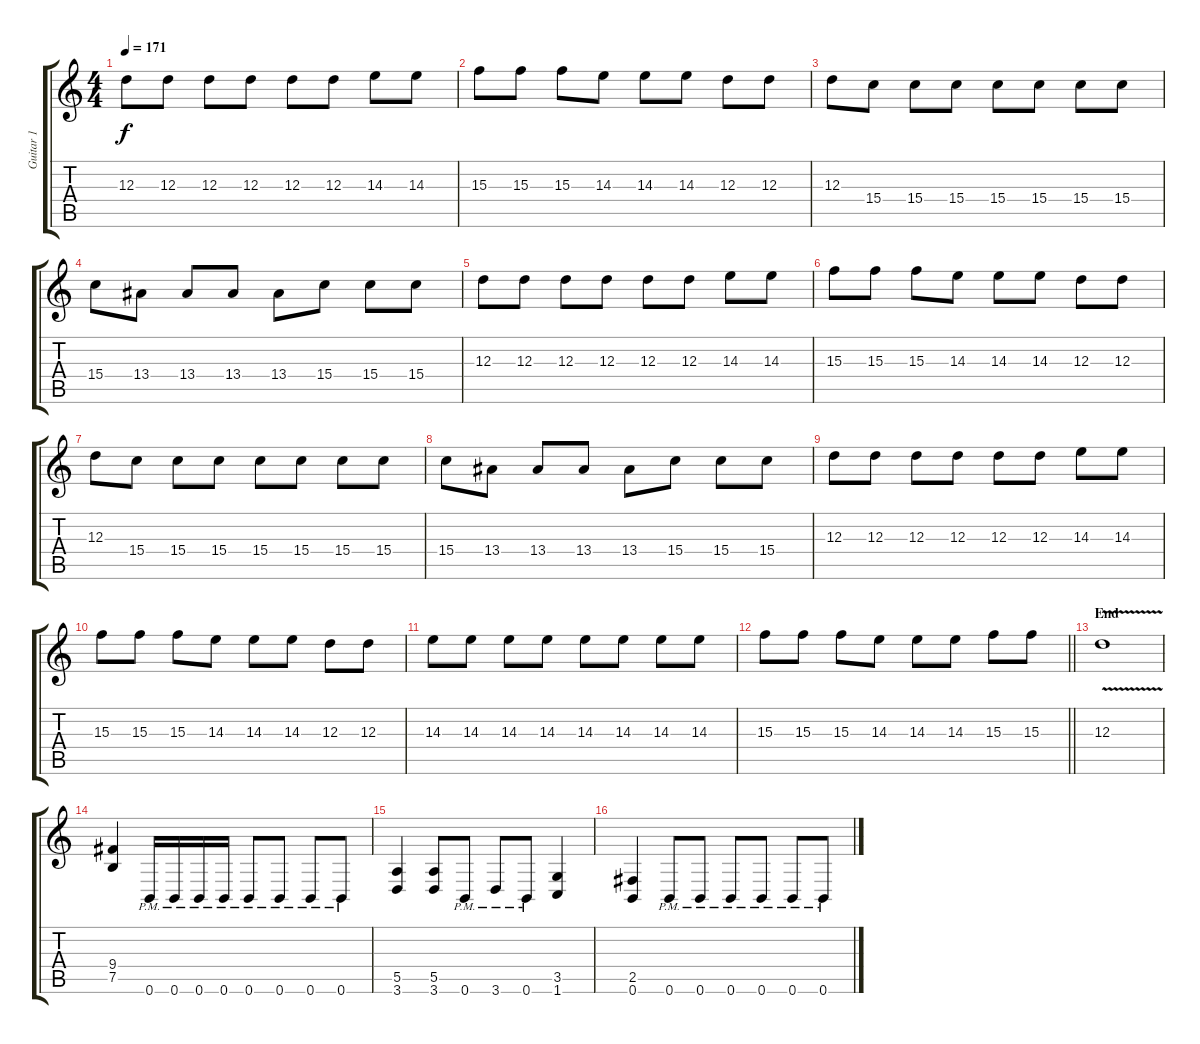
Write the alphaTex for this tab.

\track ("Guitar 1" "Guitar 1") {instrument distortionguitar}
\staff {score tabs}
\tuning (B3 Gb3 D3 A2 E2 B1) {hide}
\ts (4 4)
\tempo 171
\clef g2
\ks c
12.3.8{dy f} 12.3.8 12.3.8 12.3.8 12.3.8 12.3.8 14.3.8 14.3.8 |
15.3.8 15.3.8 15.3.8 14.3.8 14.3.8 14.3.8 12.3.8 12.3.8 |
12.3.8 15.4.8 15.4.8 15.4.8 15.4.8 15.4.8 15.4.8 15.4.8 |
15.4.8 13.4.8 13.4.8 13.4.8 13.4.8 15.4.8 15.4.8 15.4.8 |
12.3.8{volume 11} 12.3.8 12.3.8 12.3.8 12.3.8 12.3.8 14.3.8 14.3.8 |
15.3.8 15.3.8 15.3.8 14.3.8 14.3.8 14.3.8 12.3.8 12.3.8 |
12.3.8 15.4.8 15.4.8 15.4.8 15.4.8 15.4.8 15.4.8 15.4.8 |
15.4.8 13.4.8 13.4.8 13.4.8 13.4.8 15.4.8 15.4.8 15.4.8 |
12.3.8 12.3.8 12.3.8 12.3.8 12.3.8 12.3.8 14.3.8 14.3.8 |
15.3.8 15.3.8 15.3.8 14.3.8 14.3.8 14.3.8 12.3.8 12.3.8 |
14.3.8 14.3.8 14.3.8 14.3.8 14.3.8 14.3.8 14.3.8 14.3.8 |
\barLineRight lightlight
15.3.8 15.3.8 15.3.8 14.3.8 14.3.8 14.3.8 15.3.8 15.3.8 |
\section ("" "End")
12.3{v}.1 |
(9.4 7.5).4 0.6{pm}.16 0.6{pm}.16 0.6{pm}.16 0.6{pm}.16 0.6{pm}.8 0.6{pm}.8 0.6{pm}.8 0.6{pm}.8 |
(5.5 3.6).4 (5.5 3.6).8 0.6{pm}.8 3.6{pm}.8 0.6{pm}.8 (3.5 1.6).4 |
(2.5 0.6).4 0.6{pm}.8 0.6{pm}.8 0.6{pm}.8 0.6{pm}.8 0.6{pm}.8 0.6{pm}.8
